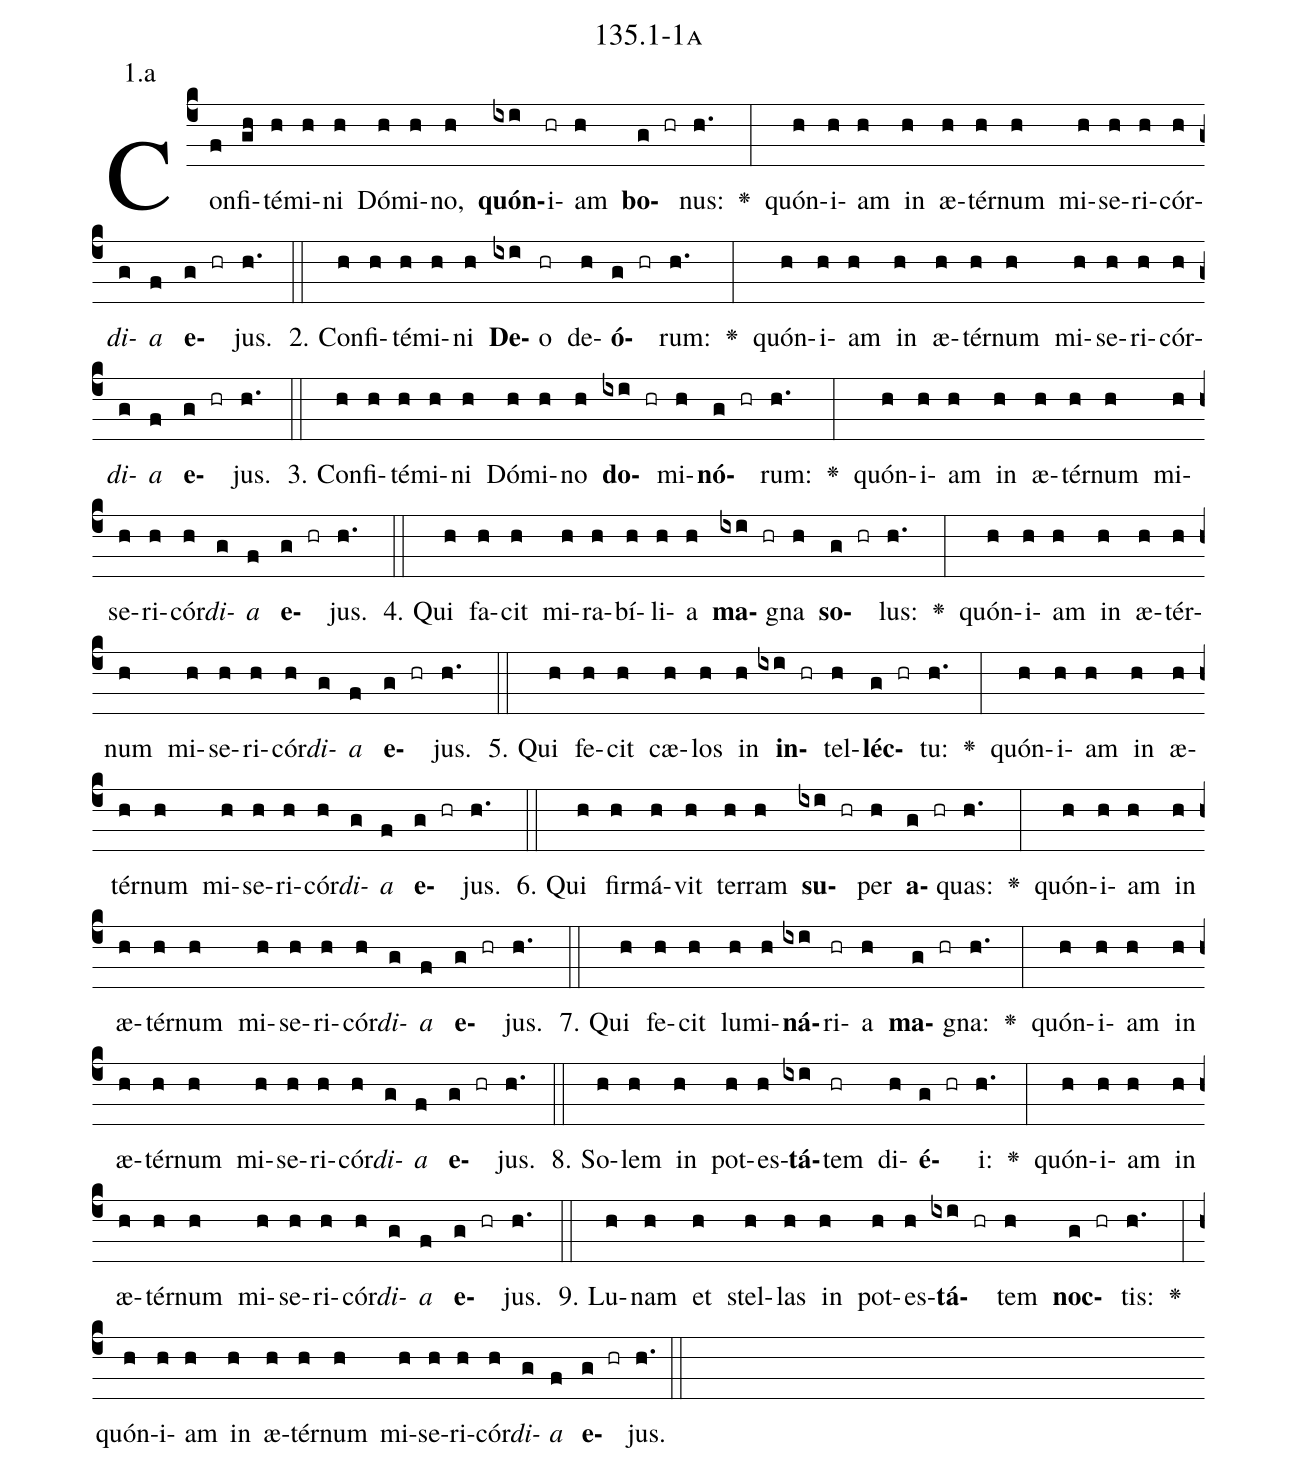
name: 135.1-1a;
annotation: 1.a;
%%
(c4)Con(f)fi(gh)té(h)mi(h)ni(h) Dó(h)mi(h)no,(h) <b>quón</b>(ixi)i(hr)am(h) <b>bo</b>(g hr)nus:(h.) <v>\greheightstar</v>(:) quón(h)i(h)am(h) in(h) æ(h)tér(h)num(h) mi(h)se(h)ri(h)cór(h)<i>di</i>(g)<i>a</i>(f) <b>e</b>(g hr)jus.(h.) (::)
2. Con(h)fi(h)té(h)mi(h)ni(h) <b>De</b>(ixi)o(hr) de(h)<b>ó</b>(g hr)rum:(h.) <v>\greheightstar</v>(:) quón(h)i(h)am(h) in(h) æ(h)tér(h)num(h) mi(h)se(h)ri(h)cór(h)<i>di</i>(g)<i>a</i>(f) <b>e</b>(g hr)jus.(h.) (::)
3. Con(h)fi(h)té(h)mi(h)ni(h) Dó(h)mi(h)no(h) <b>do</b>(ixi hr)mi(h)<b>nó</b>(g hr)rum:(h.) <v>\greheightstar</v>(:) quón(h)i(h)am(h) in(h) æ(h)tér(h)num(h) mi(h)se(h)ri(h)cór(h)<i>di</i>(g)<i>a</i>(f) <b>e</b>(g hr)jus.(h.) (::)
4. Qui(h) fa(h)cit(h) mi(h)ra(h)bí(h)li(h)a(h) <b>ma</b>(ixi hr)gna(h) <b>so</b>(g hr)lus:(h.) <v>\greheightstar</v>(:) quón(h)i(h)am(h) in(h) æ(h)tér(h)num(h) mi(h)se(h)ri(h)cór(h)<i>di</i>(g)<i>a</i>(f) <b>e</b>(g hr)jus.(h.) (::)
5. Qui(h) fe(h)cit(h) cæ(h)los(h) in(h) <b>in</b>(ixi hr)tel(h)<b>léc</b>(g hr)tu:(h.) <v>\greheightstar</v>(:) quón(h)i(h)am(h) in(h) æ(h)tér(h)num(h) mi(h)se(h)ri(h)cór(h)<i>di</i>(g)<i>a</i>(f) <b>e</b>(g hr)jus.(h.) (::)
6. Qui(h) fir(h)má(h)vit(h) ter(h)ram(h) <b>su</b>(ixi hr)per(h) <b>a</b>(g hr)quas:(h.) <v>\greheightstar</v>(:) quón(h)i(h)am(h) in(h) æ(h)tér(h)num(h) mi(h)se(h)ri(h)cór(h)<i>di</i>(g)<i>a</i>(f) <b>e</b>(g hr)jus.(h.) (::)
7. Qui(h) fe(h)cit(h) lu(h)mi(h)<b>ná</b>(ixi)ri(hr)a(h) <b>ma</b>(g hr)gna:(h.) <v>\greheightstar</v>(:) quón(h)i(h)am(h) in(h) æ(h)tér(h)num(h) mi(h)se(h)ri(h)cór(h)<i>di</i>(g)<i>a</i>(f) <b>e</b>(g hr)jus.(h.) (::)
8. So(h)lem(h) in(h) pot(h)es(h)<b>tá</b>(ixi)tem(hr) di(h)<b>é</b>(g hr)i:(h.) <v>\greheightstar</v>(:) quón(h)i(h)am(h) in(h) æ(h)tér(h)num(h) mi(h)se(h)ri(h)cór(h)<i>di</i>(g)<i>a</i>(f) <b>e</b>(g hr)jus.(h.) (::)
9. Lu(h)nam(h) et(h) stel(h)las(h) in(h) pot(h)es(h)<b>tá</b>(ixi hr)tem(h) <b>noc</b>(g hr)tis:(h.) <v>\greheightstar</v>(:) quón(h)i(h)am(h) in(h) æ(h)tér(h)num(h) mi(h)se(h)ri(h)cór(h)<i>di</i>(g)<i>a</i>(f) <b>e</b>(g hr)jus.(h.) (::)
